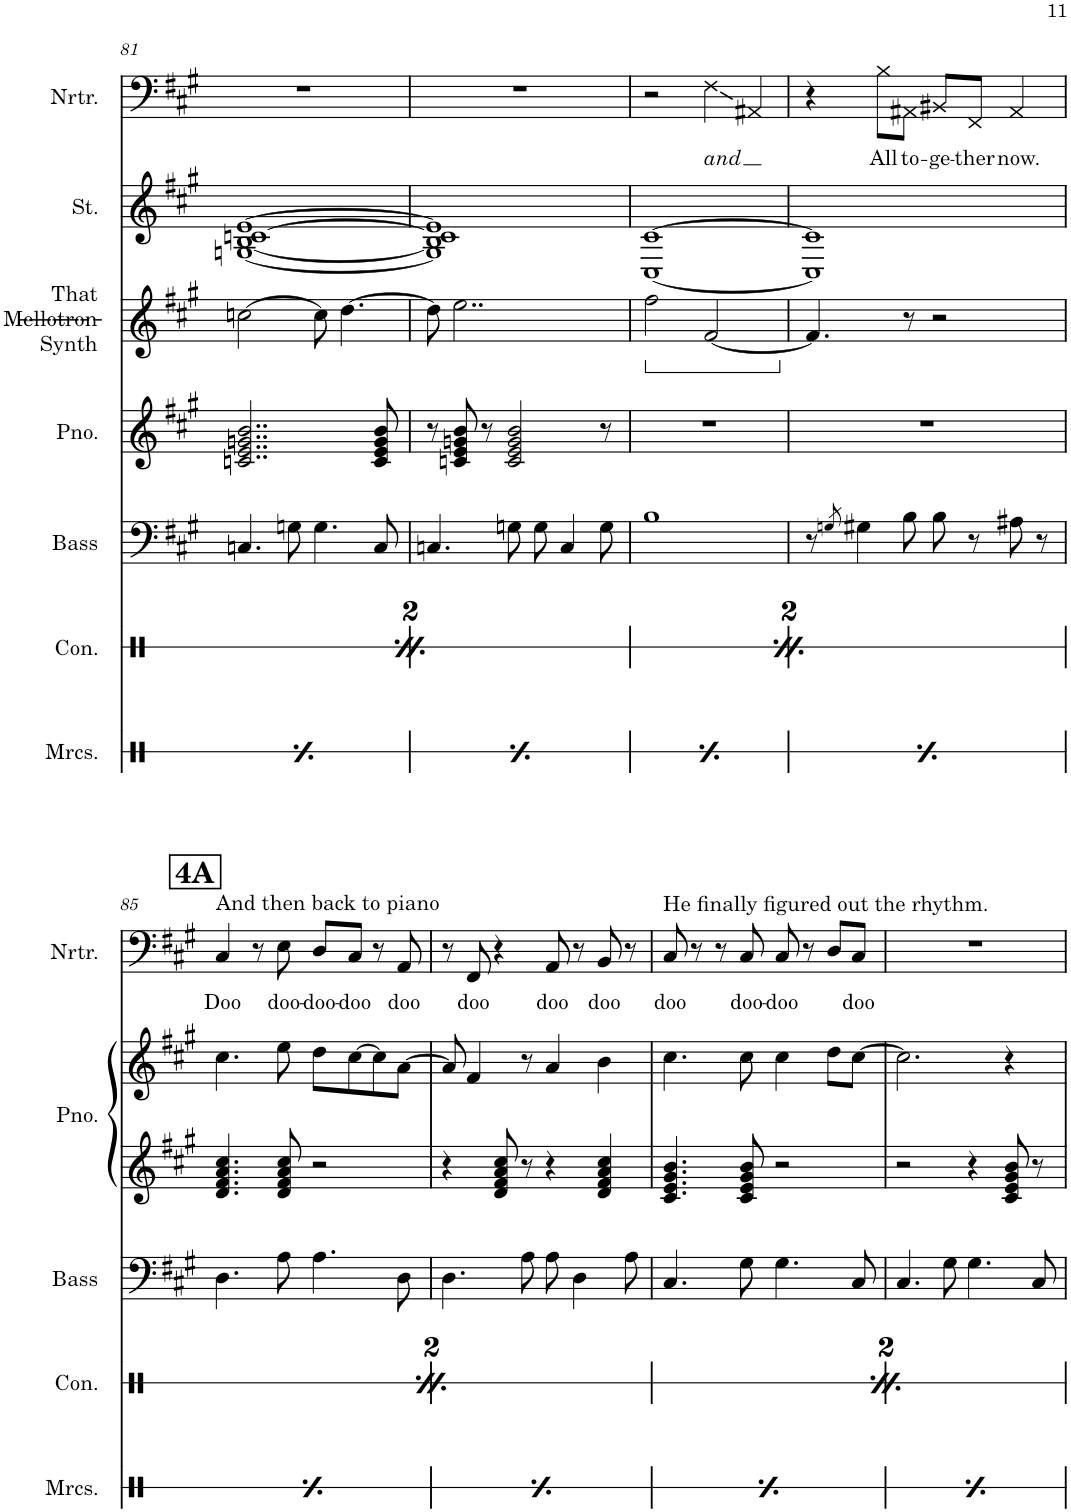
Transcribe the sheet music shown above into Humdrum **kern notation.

**kern	**dynam	**kern	**dynam	**kern	**kern	**kern	**kern	**kern	**kern	**text
*part7	*part7	*part6	*part6	*part5	*part4	*part4	*part3	*part2	*part1	*part1
*staff8	*staff8	*staff7	*staff7	*staff6	*staff5	*staff4	*staff3	*staff2	*staff1	*staff1
*I"Those Maracas	*	*I"Congas	*	*I"Acoustic Bass	*I"Piano	*	*I"That M̵e̵l̵l̵o̵t̵r̵o̵n̵ Synth	*I"Strings	*I"Narrator	*
*I'Mrcs.	*	*I'Con.	*	*I'Bass	*I'Pno.	*	*I'That M̵e̵l̵l̵o̵t̵r̵o̵n̵ Synth	*I'St.	*I'Nrtr.	*
!!LO:PB:g=z
*clefX	*	*clefX	*	*clefF4	*clefG2	*clefG2	*clefG2	*clefG2	*clefF4	*
*	*	*	*	*Trd7c12	*	*	*	*	*	*
*k[]	*	*k[]	*	*k[f#c#g#]	*k[f#c#g#]	*k[f#c#g#]	*k[f#c#g#]	*k[f#c#g#]	*k[f#c#g#]	*
*M4/4	*	*M4/4	*	*M4/4	*M4/4	*M4/4	*M4/4	*M4/4	*M4/4	*
=81	=81	=81	=81	=81	=81	=81	=81	=81	=81	=81
!	!	!LO:TX:a:t=Drums/maracas repeat for entire song, and would be hidden if MS4 wasn't MS4.	!	!	!	!	!	!	!	!
!	!LO:DY:b	!	!LO:DY:b	!	!	!	!	!	!	!
8Re^\L	mp	4Re/	mp	4.Cn/	2..cn/ 2..e/ 2..gn/ 2..b/	1r	[2ccn\	[1Gn [1B [1cn [1e	1r	.
8Re\	.	.	.	.	.	.	.	.	.	.
8Re^\	.	4Rd/	.	.	.	.	.	.	.	.
8Re\J	.	.	.	8Gn\	.	.	.	.	.	.
8Re^\L	.	8Rf/L	.	4.G\	.	.	8cc\]	.	.	.
8Re\	.	8Rd/J	.	.	.	.	[4.dd\	.	.	.
8Re^\	.	8r	.	.	.	.	.	.	.	.
8Re\J	.	8Re/	.	8C/	8c/ 8e/ 8g/ 8b/	.	.	.	.	.
=82	=82	=82	=82	=82	=82	=82	=82	=82	=82	=82
!	!LO:DY:b	!	!	!	!	!	!	!	!	!
8Re^\L	mp	8Rf/L	.	4.Cn/	8r	1r	8dd\]	1G] 1B] 1c] 1e]	1r	.
8Re\	.	8Rd/J	.	.	8cn/ 8e/ 8gn/ 8b/	.	2..ee\	.	.	.
8Re^\	.	8r	.	.	8r	.	.	.	.	.
8Re\J	.	8Re/	.	8Gn\	2c/ 2e/ 2g/ 2b/	.	.	.	.	.
8Re^\L	.	8r	.	8G\	.	.	.	.	.	.
8Re\	.	8Re/L	.	4C/	.	.	.	.	.	.
8Re^\	.	8Rf/J	.	.	.	.	.	.	.	.
8Re\J	.	8r	.	8G\	8r	.	.	.	.	.
=83	=83	=83	=83	=83	=83	=83	=83	=83	=83	=83
*	*	*	*	*	*	*	*ped	*	*	*
!	!	!LO:TX:a:t=Drums/maracas repeat for entire song, and would be hidden if MS4 wasn't MS4.	!	!	!	!	!	!	!	!
!	!LO:DY:b	!	!LO:DY:b	!	!	!	!	!	!	!
8Re^\L	mp	4Re/	mp	1B	1r	1r	2ff#\	[1C# [1c#	2r	.
8Re\	.	.	.	.	.	.	.	.	.	.
8Re^\	.	4Rd/	.	.	.	.	.	.	.	.
8Re\J	.	.	.	.	.	.	.	.	.	.
!	!	!	!	!	!	!	!	!	!	!LO:LY:b
8Re^\L	.	8Rf/L	.	.	.	.	[2f#/	.	4F#\	and
8Re\	.	8Rd/J	.	.	.	.	.	.	.	.
8Re^\	.	8r	.	.	.	.	.	.	4AA#X/	.
8Re\J	.	8Re/	.	.	.	.	.	.	.	.
=84	=84	=84	=84	=84	=84	=84	=84	=84	=84	=84
*	*	*	*	*	*	*	*Xped	*	*	*
!	!LO:DY:b	!	!	!	!	!	!	!	!	!
8Re^\L	mp	8Rf/L	.	8r	1r	1r	4.f#/]	1C#] 1c#]	4r	.
.	.	.	.	8qGn/	.	.	.	.	.	.
8Re\	.	8Rd/J	.	4G#X\	.	.	.	.	.	.
!	!	!	!	!	!	!	!	!	!	!LO:LY:b
8Re^\	.	8r	.	.	.	.	.	.	8B\L	All
!	!	!	!	!	!	!	!	!	!	!LO:LY:b
8Re\J	.	8Re/	.	8B\	.	.	8r	.	8AA#X\J	to-
!	!	!	!	!	!	!	!	!	!	!LO:LY:b
8Re^\L	.	8r	.	8B\	.	.	2r	.	8BB#X/L	-ge-
!	!	!	!	!	!	!	!	!	!	!LO:LY:b
8Re\	.	8Re/L	.	8r	.	.	.	.	8FF#/J	-ther
!	!	!	!	!	!	!	!	!	!	!LO:LY:b
8Re^\	.	8Rf/J	.	8A#X\	.	.	.	.	4AA#/	now.
8Re\J	.	8r	.	8r	.	.	.	.	.	.
!!LO:LB:g=z
!!LO:REH:place=s1:a:B:cj:fs=14:t=4A
=85	=85	=85	=85	=85	=85	=85	=85	=85	=85	=85
!	!	!	!	!	!	!	!	!	!LO:TX:a:t=And then back to piano	!
!	!	!LO:TX:a:t=Drums/maracas repeat for entire song, and would be hidden if MS4 wasn't MS4.	!	!	!	!	!	!	!	!
!	!LO:DY:b	!	!LO:DY:b	!	!	!	!	!	!	!LO:LY:b
8Re^\L	mp	4Re/	mp	4.D\	4.d/ 4.f#/ 4.a/ 4.cc#/	4.cc#\	1r	1r	4C#/	Doo
8Re\	.	.	.	.	.	.	.	.	.	.
8Re^\	.	4Rd/	.	.	.	.	.	.	8r	.
!	!	!	!	!	!	!	!	!	!	!LO:LY:b
8Re\J	.	.	.	8A\	8d/ 8f#/ 8a/ 8cc#/	8ee\	.	.	8E\	doo-
!	!	!	!	!	!	!	!	!	!	!LO:LY:b
8Re^\L	.	8Rf/L	.	4.A\	2r	8dd\L	.	.	8D/L	-doo-
!	!	!	!	!	!	!	!	!	!	!LO:LY:b
8Re\	.	8Rd/J	.	.	.	[8cc#\	.	.	8C#/J	-doo
8Re^\	.	8r	.	.	.	8cc#\]	.	.	8r	.
!	!	!	!	!	!	!	!	!	!	!LO:LY:b
8Re\J	.	8Re/	.	8D\	.	[8a\J	.	.	8AA/	doo
=86	=86	=86	=86	=86	=86	=86	=86	=86	=86	=86
!	!LO:DY:b	!	!	!	!	!	!	!	!	!
8Re^\L	mp	8Rf/L	.	4.D\	4r	8a/]	1r	1r	8r	.
!	!	!	!	!	!	!	!	!	!	!LO:LY:b
8Re\	.	8Rd/J	.	.	.	4f#/	.	.	8FF#/	doo
8Re^\	.	8r	.	.	8d/ 8f#/ 8a/ 8cc#/	.	.	.	4r	.
8Re\J	.	8Re/	.	8A\	8r	8r	.	.	.	.
!	!	!	!	!	!	!	!	!	!	!LO:LY:b
8Re^\L	.	8r	.	8A\	4r	4a/	.	.	8AA/	doo
8Re\	.	8Re/L	.	4D\	.	.	.	.	8r	.
!	!	!	!	!	!	!	!	!	!	!LO:LY:b
8Re^\	.	8Rf/J	.	.	4d/ 4f#/ 4a/ 4cc#/	4b\	.	.	8BB/	doo
8Re\J	.	8r	.	8A\	.	.	.	.	8r	.
=87	=87	=87	=87	=87	=87	=87	=87	=87	=87	=87
!	!	!	!	!	!	!	!	!	!LO:TX:a:t=He finally figured out the rhythm.	!
!	!	!LO:TX:a:t=Drums/maracas repeat for entire song, and would be hidden if MS4 wasn't MS4.	!	!	!	!	!	!	!	!
!	!LO:DY:b	!	!LO:DY:b	!	!	!	!	!	!	!LO:LY:b
8Re^\L	mp	4Re/	mp	4.C#/	4.c#/ 4.e/ 4.g#/ 4.b/	4.cc#\	1r	1r	8C#/	doo
8Re\	.	.	.	.	.	.	.	.	8r	.
8Re^\	.	4Rd/	.	.	.	.	.	.	8r	.
!	!	!	!	!	!	!	!	!	!	!LO:LY:b
8Re\J	.	.	.	8G#\	8c#/ 8e/ 8g#/ 8b/	8cc#\	.	.	8C#/	doo-
!	!	!	!	!	!	!	!	!	!	!LO:LY:b
8Re^\L	.	8Rf/L	.	4.G#\	2r	4cc#\	.	.	8C#/	-doo
8Re\	.	8Rd/J	.	.	.	.	.	.	8r	.
8Re^\	.	8r	.	.	.	8dd\L	.	.	8D/L	.
!	!	!	!	!	!	!	!	!	!	!LO:LY:b
8Re\J	.	8Re/	.	8C#/	.	[8cc#\J	.	.	8C#/J	doo
=88	=88	=88	=88	=88	=88	=88	=88	=88	=88	=88
!	!LO:DY:b	!	!	!	!	!	!	!	!	!
8Re^\L	mp	8Rf/L	.	4.C#/	2r	2.cc#\]	1r	1r	1r	.
8Re\	.	8Rd/J	.	.	.	.	.	.	.	.
8Re^\	.	8r	.	.	.	.	.	.	.	.
8Re\J	.	8Re/	.	8G#\	.	.	.	.	.	.
8Re^\L	.	8r	.	4.G#\	4r	.	.	.	.	.
8Re\	.	8Re/L	.	.	.	.	.	.	.	.
8Re^\	.	8Rf/J	.	.	8c#/ 8e/ 8g#/ 8b/	4r	.	.	.	.
8Re\J	.	8r	.	8C#/	8r	.	.	.	.	.
=	=	=	=	=	=	=	=	=	=	=
*-	*-	*-	*-	*-	*-	*-	*-	*-	*-	*-
